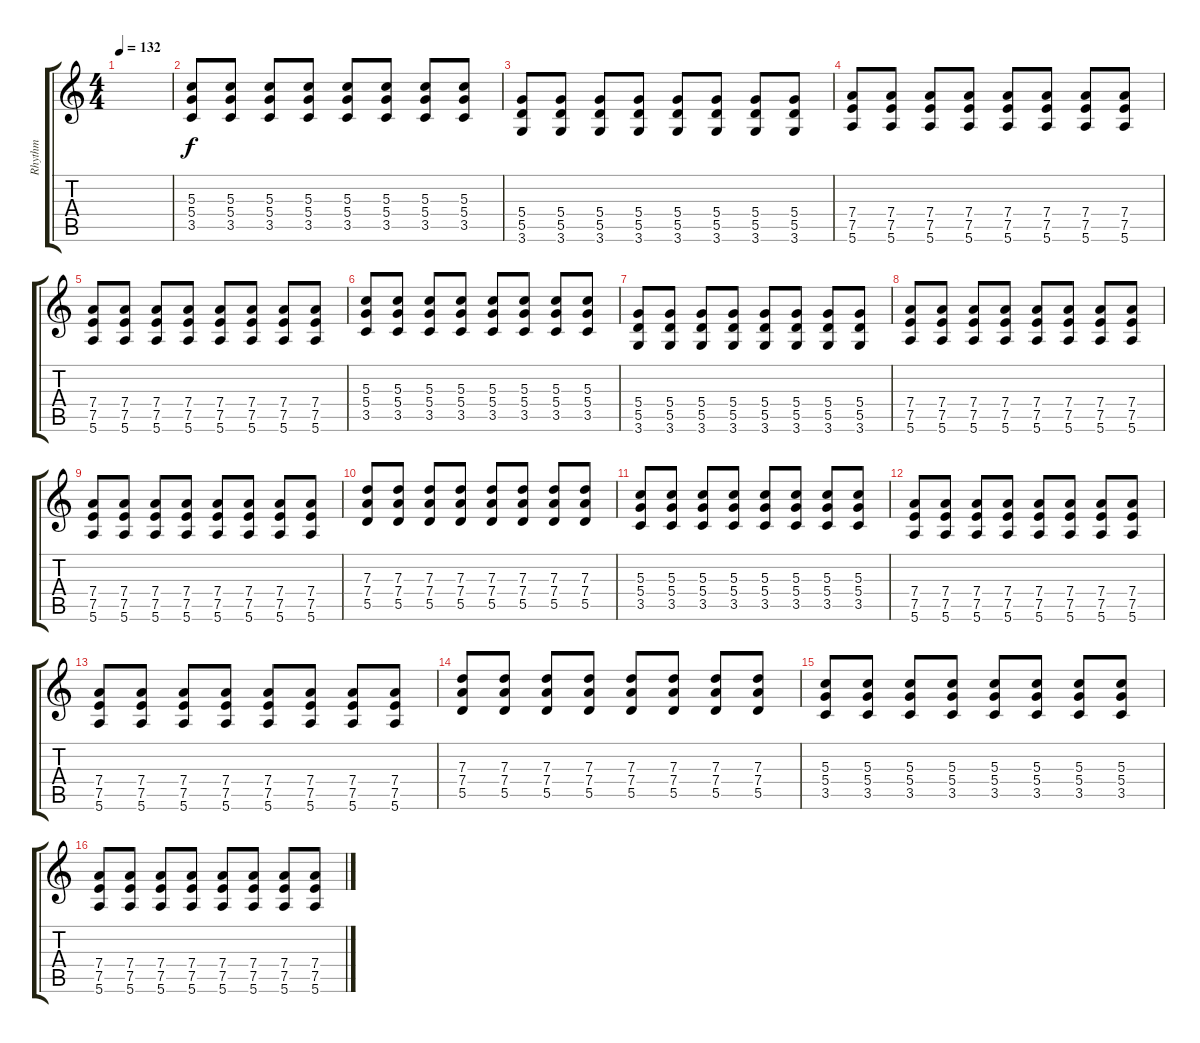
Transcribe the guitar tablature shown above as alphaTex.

\track ("Rhythm" "Rhythm") {instrument distortionguitar}
\staff {score tabs}
\tuning (E4 B3 G3 D3 A2 E2) {hide}
\ts (4 4)
\tempo 132
\clef g2
\ks c
|
(5.3 5.4 3.5).8 (5.3 5.4 3.5).8 (5.3 5.4 3.5).8 (5.3 5.4 3.5).8 (5.3 5.4 3.5).8 (5.3 5.4 3.5).8 (5.3 5.4 3.5).8 (5.3 5.4 3.5).8 |
(5.4 5.5 3.6).8 (5.4 5.5 3.6).8 (5.4 5.5 3.6).8 (5.4 5.5 3.6).8 (5.4 5.5 3.6).8 (5.4 5.5 3.6).8 (5.4 5.5 3.6).8 (5.4 5.5 3.6).8 |
(7.4 7.5 5.6).8 (7.4 7.5 5.6).8 (7.4 7.5 5.6).8 (7.4 7.5 5.6).8 (7.4 7.5 5.6).8 (7.4 7.5 5.6).8 (7.4 7.5 5.6).8 (7.4 7.5 5.6).8 |
(7.4 7.5 5.6).8 (7.4 7.5 5.6).8 (7.4 7.5 5.6).8 (7.4 7.5 5.6).8 (7.4 7.5 5.6).8 (7.4 7.5 5.6).8 (7.4 7.5 5.6).8 (7.4 7.5 5.6).8 |
(5.3 5.4 3.5).8 (5.3 5.4 3.5).8 (5.3 5.4 3.5).8 (5.3 5.4 3.5).8 (5.3 5.4 3.5).8 (5.3 5.4 3.5).8 (5.3 5.4 3.5).8 (5.3 5.4 3.5).8 |
(5.4 5.5 3.6).8 (5.4 5.5 3.6).8 (5.4 5.5 3.6).8 (5.4 5.5 3.6).8 (5.4 5.5 3.6).8 (5.4 5.5 3.6).8 (5.4 5.5 3.6).8 (5.4 5.5 3.6).8 |
(7.4 7.5 5.6).8 (7.4 7.5 5.6).8 (7.4 7.5 5.6).8 (7.4 7.5 5.6).8 (7.4 7.5 5.6).8 (7.4 7.5 5.6).8 (7.4 7.5 5.6).8 (7.4 7.5 5.6).8 |
(7.4 7.5 5.6).8 (7.4 7.5 5.6).8 (7.4 7.5 5.6).8 (7.4 7.5 5.6).8 (7.4 7.5 5.6).8 (7.4 7.5 5.6).8 (7.4 7.5 5.6).8 (7.4 7.5 5.6).8 |
(7.3 7.4 5.5).8 (7.3 7.4 5.5).8 (7.3 7.4 5.5).8 (7.3 7.4 5.5).8 (7.3 7.4 5.5).8 (7.3 7.4 5.5).8 (7.3 7.4 5.5).8 (7.3 7.4 5.5).8 |
(5.3 5.4 3.5).8 (5.3 5.4 3.5).8 (5.3 5.4 3.5).8 (5.3 5.4 3.5).8 (5.3 5.4 3.5).8 (5.3 5.4 3.5).8 (5.3 5.4 3.5).8 (5.3 5.4 3.5).8 |
(7.4 7.5 5.6).8 (7.4 7.5 5.6).8 (7.4 7.5 5.6).8 (7.4 7.5 5.6).8 (7.4 7.5 5.6).8 (7.4 7.5 5.6).8 (7.4 7.5 5.6).8 (7.4 7.5 5.6).8 |
(7.4 7.5 5.6).8 (7.4 7.5 5.6).8 (7.4 7.5 5.6).8 (7.4 7.5 5.6).8 (7.4 7.5 5.6).8 (7.4 7.5 5.6).8 (7.4 7.5 5.6).8 (7.4 7.5 5.6).8 |
(7.3 7.4 5.5).8 (7.3 7.4 5.5).8 (7.3 7.4 5.5).8 (7.3 7.4 5.5).8 (7.3 7.4 5.5).8 (7.3 7.4 5.5).8 (7.3 7.4 5.5).8 (7.3 7.4 5.5).8 |
(5.3 5.4 3.5).8 (5.3 5.4 3.5).8 (5.3 5.4 3.5).8 (5.3 5.4 3.5).8 (5.3 5.4 3.5).8 (5.3 5.4 3.5).8 (5.3 5.4 3.5).8 (5.3 5.4 3.5).8 |
(7.4 7.5 5.6).8 (7.4 7.5 5.6).8 (7.4 7.5 5.6).8 (7.4 7.5 5.6).8 (7.4 7.5 5.6).8 (7.4 7.5 5.6).8 (7.4 7.5 5.6).8 (7.4 7.5 5.6).8
